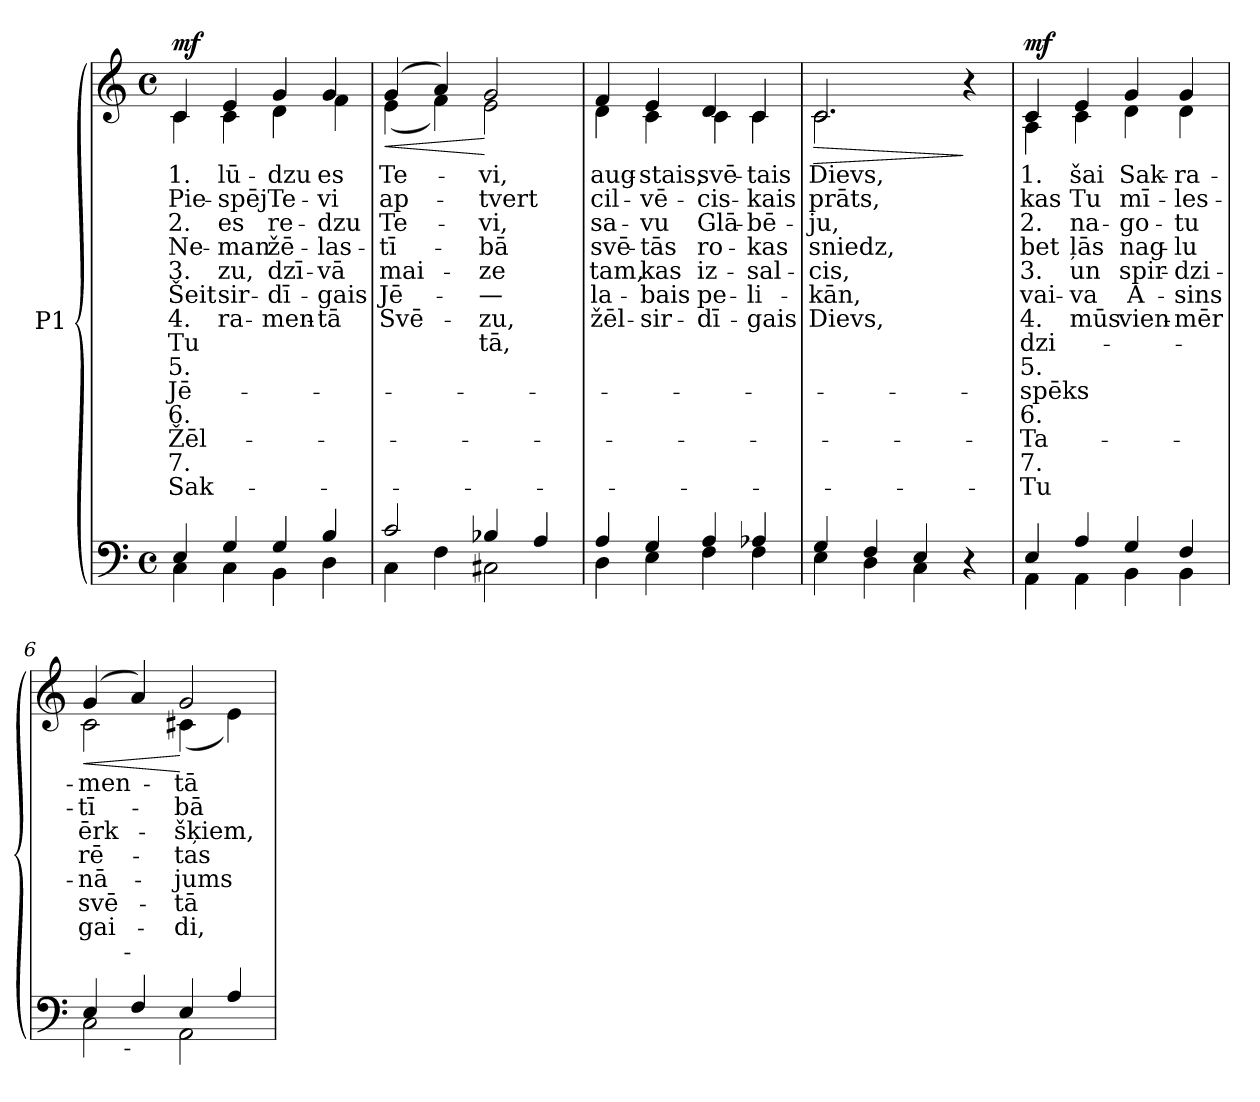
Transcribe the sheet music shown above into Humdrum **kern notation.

**kern	**kern	**text	**text	**text	**text	**text	**text	**text	**text	**text	**text	**text	**text	**text	**text	**dynam
*part1	*part1	*part1	*part1	*part1	*part1	*part1	*part1	*part1	*part1	*part1	*part1	*part1	*part1	*part1	*part1	*part1
*staff2	*staff1	*staff1	*staff1	*staff1	*staff1	*staff1	*staff1	*staff1	*staff1	*staff1	*staff1	*staff1	*staff1	*staff1	*staff1	*staff1/2
*I"P1	*	*	*	*	*	*	*	*	*	*	*	*	*	*	*	*
!!LO:PB:g=z
*clefF4	*clefG2	*	*	*	*	*	*	*	*	*	*	*	*	*	*	*
*k[]	*k[]	*	*	*	*	*	*	*	*	*	*	*	*	*	*	*
*C:	*C:	*	*	*	*	*	*	*	*	*	*	*	*	*	*	*
*M4/4	*M4/4	*	*	*	*	*	*	*	*	*	*	*	*	*	*	*
*met(c)	*met(c)	*	*	*	*	*	*	*	*	*	*	*	*	*	*	*
*MM100	*MM100	*	*	*	*	*	*	*	*	*	*	*	*	*	*	*
=1	=1	=1	=1	=1	=1	=1	=1	=1	=1	=1	=1	=1	=1	=1	=1	=1
*^	*	*	*	*	*	*	*	*	*	*	*	*	*	*	*	*
!	!	!LO:TX:a:B:t=Moderato	!	!	!	!	!	!	!	!	!	!	!	!	!	!	!
!	!	!	!LO:LY:b:color=#000000	!LO:LY:b:color=#000000	!LO:LY:b:color=#000000	!LO:LY:b:color=#000000	!LO:LY:b:color=#000000	!LO:LY:b:color=#000000	!LO:LY:b:color=#000000	!LO:LY:b:color=#000000	!LO:LY:b:color=#000000	!LO:LY:b:color=#000000	!LO:LY:b:color=#000000	!LO:LY:b:color=#000000	!LO:LY:b:color=#000000	!LO:LY:b:color=#000000	!
*	*	*^	*	*	*	*	*	*	*	*	*	*	*	*	*	*	*
4Ei/	4Ci\	4ci/	4ci\	1.	Pie-	2.	Ne-	3.	Šeit	4.	Tu	5.	Jē-	6.	-Žēl-	7.	Sak-	mf
!	!	!	!	!LO:LY:b:color=#000000	!LO:LY:b:color=#000000	!LO:LY:b:color=#000000	!LO:LY:b:color=#000000	!LO:LY:b:color=#000000	!LO:LY:b:color=#000000	!LO:LY:b:color=#000000	!	!	!	!	!	!	!	!
4Gi/	4Ci\	4ei/	4ci\	-lū-	-spēj	es	man	-zu,	-sir-	-ra-	.	.	.	.	.	.	.	.
!	!	!	!	!LO:LY:b:color=#000000	!LO:LY:b:color=#000000	!LO:LY:b:color=#000000	!LO:LY:b:color=#000000	!LO:LY:b:color=#000000	!LO:LY:b:color=#000000	!LO:LY:b:color=#000000	!	!	!	!	!	!	!	!
4Gi/	4BBi\	4gi/	4di\	-dzu	Te-	re-	žē-	dzī-	-dī-	-men-	.	.	.	.	.	.	.	.
!	!	!	!	!LO:LY:b:color=#000000	!LO:LY:b:color=#000000	!LO:LY:b:color=#000000	!LO:LY:b:color=#000000	!LO:LY:b:color=#000000	!LO:LY:b:color=#000000	!LO:LY:b:color=#000000	!	!	!	!	!	!	!	!
4Bi/	4Di\	4gi/	4fi\	es	-vi	-dzu	-las-	-vā	-gais	tā	.	.	.	.	.	.	.	.
=2	=2	=2	=2	=2	=2	=2	=2	=2	=2	=2	=2	=2	=2	=2	=2	=2	=2	=2
!	!	!	!	!LO:LY:b:color=#000000	!LO:LY:b:color=#000000	!LO:LY:b:color=#000000	!LO:LY:b:color=#000000	!LO:LY:b:color=#000000	!LO:LY:b:color=#000000	!LO:LY:b:color=#000000	!	!	!	!	!	!	!	!LO:HP:b
2ci/	4Ci\	(4gi/	(4ei\	Te-	ap-	Te-	-tī-	mai-	Jē-	-Svē-	.	.	.	.	.	.	.	<
.	4Fi\	4ai/)	4fi\)	.	.	.	.	.	.	.	.	.	.	.	.	.	.	.
!	!	!	!	!LO:LY:b:color=#000000	!LO:LY:b:color=#000000	!LO:LY:b:color=#000000	!LO:LY:b:color=#000000	!LO:LY:b:color=#000000	!LO:LY:b:color=#000000	!LO:LY:b:color=#000000	!LO:LY:b:color=#000000	!	!	!	!	!	!	!
4B-Xi/	2C#Xi\	2gi/	2ei\	-vi,	-tvert	-vi,	-bā	-ze	—	-zu,	tā,	.	.	.	.	.	.	[
4Ai/	.	.	.	.	.	.	.	.	.	.	.	.	.	.	.	.	.	.
=3	=3	=3	=3	=3	=3	=3	=3	=3	=3	=3	=3	=3	=3	=3	=3	=3	=3	=3
!	!	!	!	!LO:LY:b:color=#000000	!LO:LY:b:color=#000000	!LO:LY:b:color=#000000	!LO:LY:b:color=#000000	!LO:LY:b:color=#000000	!LO:LY:b:color=#000000	!LO:LY:b:color=#000000	!	!	!	!	!	!	!	!
4Ai/	4Di\	4fi/	4di\	aug-	cil-	sa-	svē-	tam,	la-	-žēl-	.	.	.	.	.	.	.	.
!	!	!	!	!LO:LY:b:color=#000000	!LO:LY:b:color=#000000	!LO:LY:b:color=#000000	!LO:LY:b:color=#000000	!LO:LY:b:color=#000000	!LO:LY:b:color=#000000	!LO:LY:b:color=#000000	!	!	!	!	!	!	!	!
4Gi/	4Ei\	4ei/	4ci\	-stais,	-vē-	-vu	-tās	kas	-bais	sir-	.	.	.	.	.	.	.	.
!	!	!	!	!LO:LY:b:color=#000000	!LO:LY:b:color=#000000	!LO:LY:b:color=#000000	!LO:LY:b:color=#000000	!LO:LY:b:color=#000000	!LO:LY:b:color=#000000	!LO:LY:b:color=#000000	!	!	!	!	!	!	!	!
4Ai/	4Fi\	4di/	4ci\	svē-	-cis-	Glā-	ro-	iz-	-pe-	-dī-	.	.	.	.	.	.	.	.
!	!	!	!	!LO:LY:b:color=#000000	!LO:LY:b:color=#000000	!LO:LY:b:color=#000000	!LO:LY:b:color=#000000	!LO:LY:b:color=#000000	!LO:LY:b:color=#000000	!LO:LY:b:color=#000000	!	!	!	!	!	!	!	!
4A-Xi/	4Fi\	4ci/	4ci\	-tais	-kais	-bē-	-kas	-sal-	-li-	-gais	.	.	.	.	.	.	.	.
=4	=4	=4	=4	=4	=4	=4	=4	=4	=4	=4	=4	=4	=4	=4	=4	=4	=4	=4
!	!	!	!	!LO:LY:b:color=#000000	!LO:LY:b:color=#000000	!LO:LY:b:color=#000000	!LO:LY:b:color=#000000	!LO:LY:b:color=#000000	!LO:LY:b:color=#000000	!LO:LY:b:color=#000000	!	!	!	!	!	!	!	!LO:HP:b
4Gi/	4Ei\	2.ci/	2.ci\	Dievs,	prāts,	-ju,	sniedz,	-cis,	kān,	Dievs,	.	.	.	.	.	.	.	>
4Fi/	4Di\	.	.	.	.	.	.	.	.	.	.	.	.	.	.	.	.	.
4Ei/	4Ci\	.	.	.	.	.	.	.	.	.	.	.	.	.	.	.	.	.
!	!	!	!	!LO:LY:b:color=#000000	!LO:LY:b:color=#000000	!LO:LY:b:color=#000000	!LO:LY:b:color=#000000	!LO:LY:b:color=#000000	!LO:LY:b:color=#000000	!LO:LY:b:color=#000000	!	!	!	!	!	!	!	!
4r	4ryy	4r	4ryy	1.	2.	3.	4.	5.	6.	7.	.	.	.	.	.	.	.	]
!!LO:LB:g=z	!!
=5	=5	=5	=5	=5	=5	=5	=5	=5	=5	=5	=5	=5	=5	=5	=5	=5	=5	=5
!	!	!	!	!LO:LY:b:color=#000000	!LO:LY:b:color=#000000	!LO:LY:b:color=#000000	!LO:LY:b:color=#000000	!LO:LY:b:color=#000000	!LO:LY:b:color=#000000	!LO:LY:b:color=#000000	!LO:LY:b:color=#000000	!LO:LY:b:color=#000000	!LO:LY:b:color=#000000	!LO:LY:b:color=#000000	!LO:LY:b:color=#000000	!LO:LY:b:color=#000000	!LO:LY:b:color=#000000	!
4Ei/	4AAi\	4ci/	4Ai\	1.	kas	2.	bet	3.	vai-	4.	dzi-	5.	spēks	6.	Ta-	7.	-Tu	mf
!	!	!	!	!LO:LY:b:color=#000000	!LO:LY:b:color=#000000	!LO:LY:b:color=#000000	!LO:LY:b:color=#000000	!LO:LY:b:color=#000000	!LO:LY:b:color=#000000	!LO:LY:b:color=#000000	!	!	!	!	!	!	!	!
4Ai/	4AAi\	4ei/	4ci\	šai	Tu	-na-	-ļās	un	va	mūs	.	.	.	.	.	.	.	.
!	!	!	!	!LO:LY:b:color=#000000	!LO:LY:b:color=#000000	!LO:LY:b:color=#000000	!LO:LY:b:color=#000000	!LO:LY:b:color=#000000	!LO:LY:b:color=#000000	!LO:LY:b:color=#000000	!	!	!	!	!	!	!	!
4Gi/	4BBi\	4gi/	4di\	Sak-	mī-	-go-	nag-	spir-	A-	-vien-	.	.	.	.	.	.	.	.
!	!	!	!	!LO:LY:b:color=#000000	!LO:LY:b:color=#000000	!LO:LY:b:color=#000000	!LO:LY:b:color=#000000	!LO:LY:b:color=#000000	!LO:LY:b:color=#000000	!LO:LY:b:color=#000000	!	!	!	!	!	!	!	!
4Fi/	4BBi\	4gi/	4di\	-ra-	-les-	-tu	-lu	-dzi-	-sins	mēr	.	.	.	.	.	.	.	.
=6	=6	=6	=6	=6	=6	=6	=6	=6	=6	=6	=6	=6	=6	=6	=6	=6	=6	=6
!	!	!	!	!LO:LY:b:color=#000000	!LO:LY:b:color=#000000	!LO:LY:b:color=#000000	!LO:LY:b:color=#000000	!LO:LY:b:color=#000000	!LO:LY:b:color=#000000	!LO:LY:b:color=#000000	!	!	!	!	!	!	!	!LO:HP:b
4Ei/	2Ci\	(4gi/	2ci\	-men-	-tī-	ērk-	rē-	-nā-	svē-	-gai-	.	.	.	.	.	.	.	<
4Fi/	.	4ai/)	.	.	.	.	.	.	.	.	.	.	.	.	.	.	.	.
!	!	!	!	!LO:LY:b:color=#000000	!LO:LY:b:color=#000000	!LO:LY:b:color=#000000	!LO:LY:b:color=#000000	!LO:LY:b:color=#000000	!LO:LY:b:color=#000000	!LO:LY:b:color=#000000	!	!	!	!	!	!	!	!
4Ei/	2AAi\	2gi/	(4c#Xi\	-tā	-bā	-šķiem,	-tas	-jums	-tā	di,	.	.	.	.	.	.	.	[
4Ai/	.	.	4ei\)	.	.	.	.	.	.	.	.	.	.	.	.	.	.	.
*v	*v	*	*	*	*	*	*	*	*	*	*	*	*	*	*	*	*	*
*	*v	*v	*	*	*	*	*	*	*	*	*	*	*	*	*	*	*
=	=	=	=	=	=	=	=	=	=	=	=	=	=	=	=	=
*-	*-	*-	*-	*-	*-	*-	*-	*-	*-	*-	*-	*-	*-	*-	*-	*-
